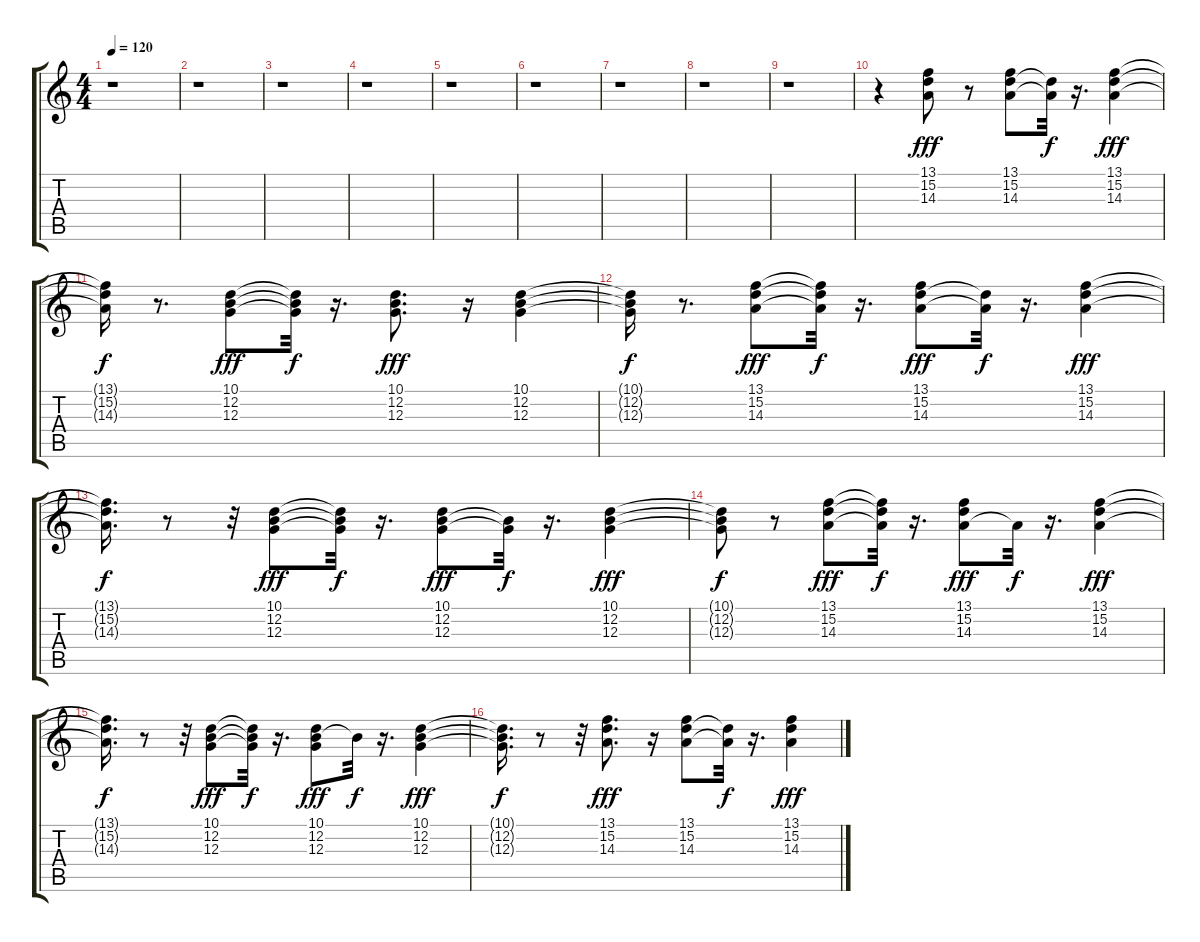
\track "" {instrument drawbarorgan}
\staff {score tabs}
\tuning (E4 B3 G3 D3 A2 E2) {hide}
\ts (4 4)
\tempo 120
\clef g2
\ks c
r.1{dy fff} |
r.1 |
r.1 |
r.1 |
r.1 |
r.1 |
r.1 |
r.1 |
r.1 |
r.4 (13.1 15.2 14.3).8{volume 16} r.8 (13.1 15.2 14.3).8 (15.2{t} 14.3{t}).32{dy f} r.16{d} (13.1 15.2 14.3).4{dy fff} |
(13.1{t} 15.2{t} 14.3{t}).16{dy f} r.8{d} (10.1 12.2 12.3).8{dy fff} (10.1{t} 12.2{t} 12.3{t}).32{dy f} r.16{d} (10.1 12.2 12.3).8{d dy fff} r.16 (10.1 12.2 12.3).4 |
(10.1{t} 12.2{t} 12.3{t}).16{dy f} r.8{d} (13.1 15.2 14.3).8{dy fff} (13.1{t} 15.2{t} 14.3{t}).32{dy f} r.16{d} (13.1 15.2 14.3).8{dy fff} (15.2{t} 14.3{t}).32{dy f} r.16{d} (13.1 15.2 14.3).4{dy fff} |
(13.1{t} 15.2{t} 14.3{t}).16{d dy f} r.8 r.32 (10.1 12.2 12.3).8{dy fff} (10.1{t} 12.2{t} 12.3{t}).32{dy f} r.16{d} (10.1 12.2 12.3).8{dy fff} (12.2{t} 12.3{t}).32{dy f} r.16{d} (10.1 12.2 12.3).4{dy fff} |
(10.1{t} 12.2{t} 12.3{t}).8{dy f} r.8 (13.1 15.2 14.3).8{dy fff} (13.1{t} 15.2{t} 14.3{t}).32{dy f} r.16{d} (13.1 15.2 14.3).8{dy fff} 14.3{t}.32{dy f} r.16{d} (13.1 15.2 14.3).4{dy fff} |
(13.1{t} 15.2{t} 14.3{t}).16{d dy f} r.8 r.32 (10.1 12.2 12.3).8{dy fff} (10.1{t} 12.2{t} 12.3{t}).32{dy f} r.16{d} (10.1 12.2 12.3).8{dy fff} 12.2{t}.32{dy f} r.16{d} (10.1 12.2 12.3).4{dy fff} |
(10.1{t} 12.2{t} 12.3{t}).16{d dy f} r.8 r.32 (13.1 15.2 14.3).8{d dy fff} r.16 (13.1 15.2 14.3).8 (15.2{t} 14.3{t}).32{dy f} r.16{d} (13.1 15.2 14.3).4{dy fff}
